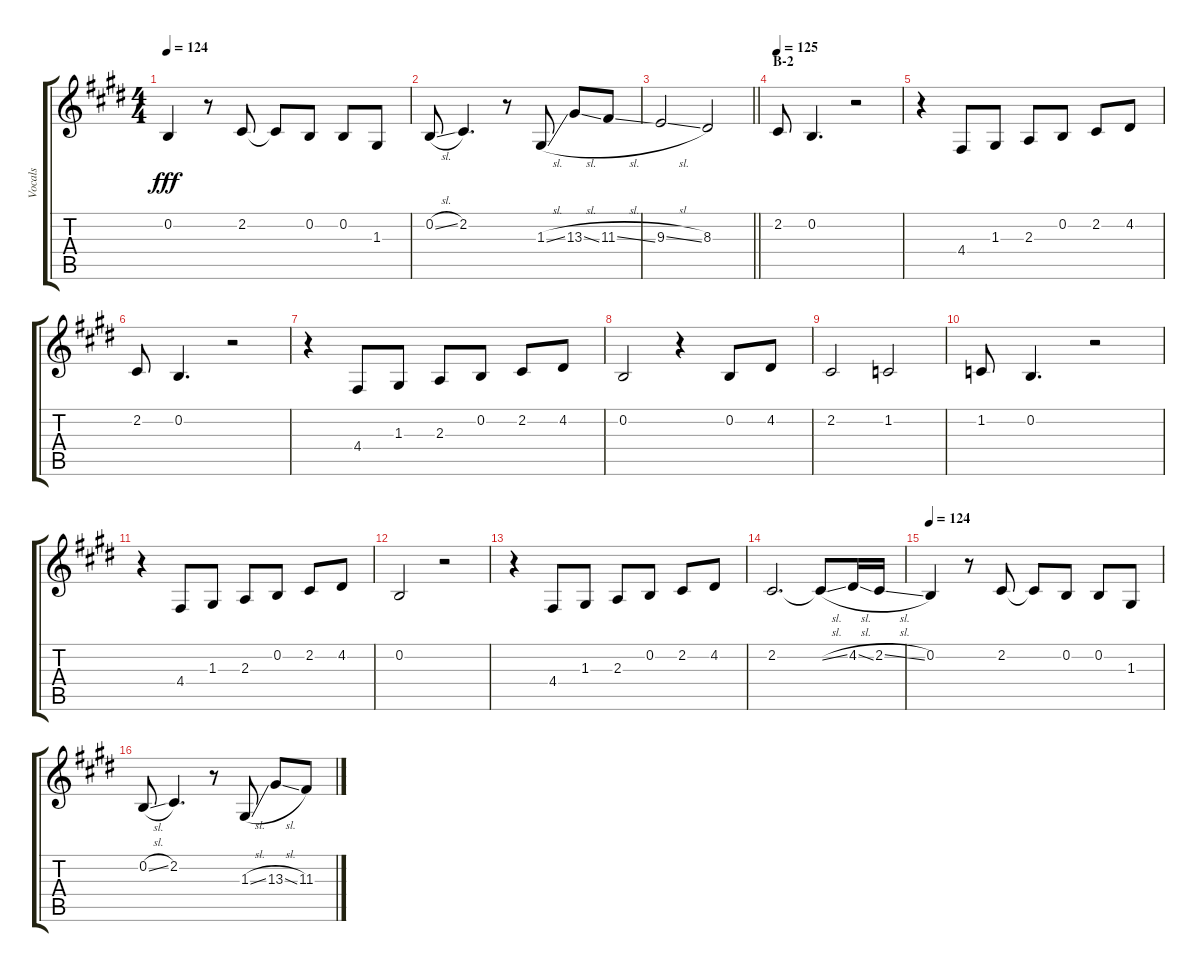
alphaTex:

\track ("Vocals" "Vocals") {instrument voiceoohs}
\staff {score tabs}
\tuning (E4 B3 G3 D3 A2 E2) {hide}
\ts (4 4)
\tempo 124
\clef g2
\ks e
0.2.4{dy fff} r.8 2.2.8 2.2{t}.8 0.2.8 0.2.8 1.3.8 |
0.2{sl}.8 2.2.4{d} r.8 1.3{sl}.8 13.3{sl}.8 11.3{sl}.8 |
\barLineRight lightlight
9.3{sl}.2 8.3.2 |
\section ("" "B-2")
\tempo 125
2.2.8 0.2.4{d} r.2 |
r.4 4.4.8 1.3.8 2.3.8 0.2.8 2.2.8 4.2.8 |
2.2.8 0.2.4{d} r.2 |
r.4 4.4.8 1.3.8 2.3.8 0.2.8 2.2.8 4.2.8 |
0.2.2 r.4 0.2.8 4.2.8 |
2.2.2 1.2.2 |
1.2.8 0.2.4{d} r.2 |
r.4 4.4.8 1.3.8 2.3.8 0.2.8 2.2.8 4.2.8 |
0.2.2 r.2 |
r.4 4.4.8 1.3.8 2.3.8 0.2.8 2.2.8 4.2.8 |
2.2.2{d} 2.2{sl t}.8 4.2{sl}.16 2.2{sl}.16 |
\tempo 124
0.2.4 r.8 2.2.8 2.2{t}.8 0.2.8 0.2.8 1.3.8 |
0.2{sl}.8 2.2.4{d} r.8 1.3{sl}.8 13.3{sl}.8 11.3{sl}.8
